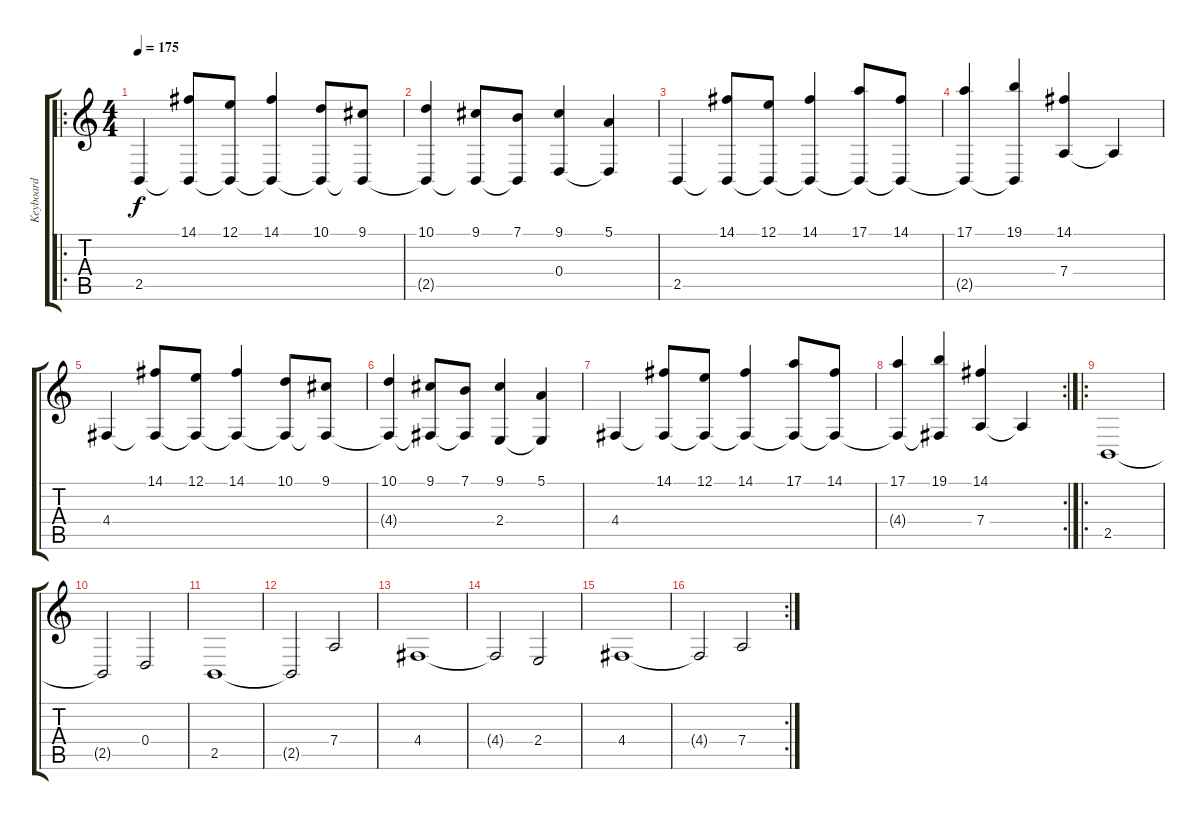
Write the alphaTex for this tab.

\track ("Keyboard" "Keyboard") {instrument tremolostrings}
\staff {score tabs}
\tuning (E4 B3 G3 D3 A2 E2) {hide}
\ro
\ts (4 4)
\tempo 175
\clef g2
\ks c
2.5.4{dy f} (14.1 2.5{t}).8 (12.1 2.5{t}).8 (14.1 2.5{t}).4 (10.1 2.5{t}).8 (9.1 2.5{t}).8 |
(10.1 2.5{t}).4 (9.1 2.5{t}).8 (7.1 2.5{t}).8 (9.1 0.4).4 (5.1 0.4{t}).4 |
2.5.4 (14.1 2.5{t}).8 (12.1 2.5{t}).8 (14.1 2.5{t}).4 (17.1 2.5{t}).8 (14.1 2.5{t}).8 |
(17.1 2.5{t}).4 (19.1 2.5{t}).4 (14.1 7.4).4 7.4{t}.4 |
4.4.4 (14.1 4.4{t}).8 (12.1 4.4{t}).8 (14.1 4.4{t}).4 (10.1 4.4{t}).8 (9.1 4.4{t}).8 |
(10.1 4.4{t}).4 (9.1 4.4{t}).8 (7.1 4.4{t}).8 (9.1 2.4).4 (5.1 2.4{t}).4 |
4.4.4 (14.1 4.4{t}).8 (12.1 4.4{t}).8 (14.1 4.4{t}).4 (17.1 4.4{t}).8 (14.1 4.4{t}).8 |
\rc 2
(17.1 4.4{t}).4 (19.1 4.4{t}).4 (14.1 7.4).4 7.4{t}.4 |
\ro
2.5.1 |
2.5{t}.2 0.4.2 |
2.5.1 |
2.5{t}.2 7.4.2 |
4.4.1 |
4.4{t}.2 2.4.2 |
4.4.1 |
\rc 2
4.4{t}.2 7.4.2
